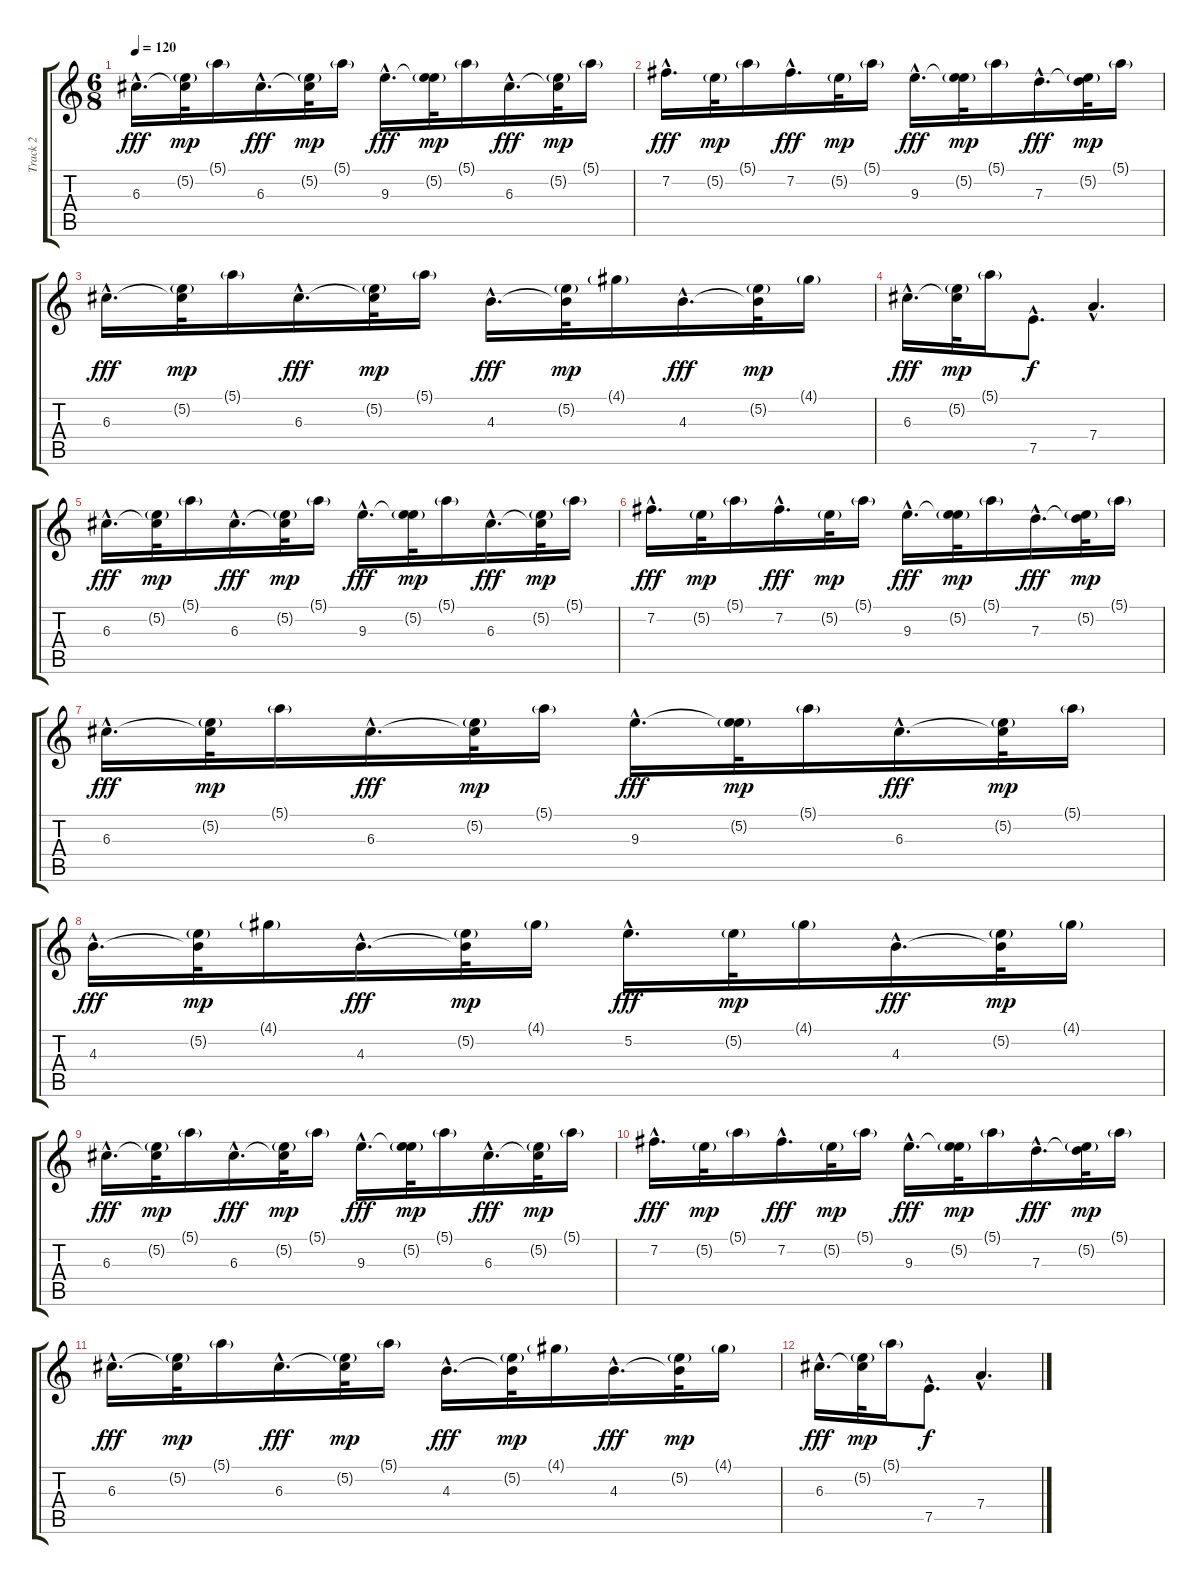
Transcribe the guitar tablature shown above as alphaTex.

\track ("Track 2" "Track 2") {instrument acousticguitarnylon}
\staff {score tabs}
\tuning (E4 B3 G3 D3 A2 E2) {hide}
\ts (6 8)
\tempo 120
\clef g2
\ks c
6.3{hac}.16{d dy fff} (5.2{g} 6.3{t}).32{dy mp} 5.1{g}.16 6.3{hac}.16{d dy fff} (5.2{g} 6.3{t}).32{dy mp} 5.1{g}.16 9.3{hac}.16{d dy fff} (5.2{g} 9.3{t}).32{dy mp} 5.1{g}.16 6.3{hac}.16{d dy fff} (5.2{g} 6.3{t}).32{dy mp} 5.1{g}.16 |
7.2{hac}.16{d dy fff} 5.2{g}.32{dy mp} 5.1{g}.16 7.2{hac}.16{d dy fff} 5.2{g}.32{dy mp} 5.1{g}.16 9.3{hac}.16{d dy fff} (5.2{g} 9.3{t}).32{dy mp} 5.1{g}.16 7.3{hac}.16{d dy fff} (5.2{g} 7.3{t}).32{dy mp} 5.1{g}.16 |
6.3{hac}.16{d dy fff} (5.2{g} 6.3{t}).32{dy mp} 5.1{g}.16 6.3{hac}.16{d dy fff} (5.2{g} 6.3{t}).32{dy mp} 5.1{g}.16 4.3{hac}.16{d dy fff} (5.2{g} 4.3{t}).32{dy mp} 4.1{g}.16 4.3{hac}.16{d dy fff} (5.2{g} 4.3{t}).32{dy mp} 4.1{g}.16 |
6.3{hac}.16{d dy fff} (5.2{g} 6.3{t}).32{dy mp} 5.1{g}.16 7.5{hac}.8{d dy f} 7.4{hac}.4{d} |
6.3{hac}.16{d dy fff} (5.2{g} 6.3{t}).32{dy mp} 5.1{g}.16 6.3{hac}.16{d dy fff} (5.2{g} 6.3{t}).32{dy mp} 5.1{g}.16 9.3{hac}.16{d dy fff} (5.2{g} 9.3{t}).32{dy mp} 5.1{g}.16 6.3{hac}.16{d dy fff} (5.2{g} 6.3{t}).32{dy mp} 5.1{g}.16 |
7.2{hac}.16{d dy fff} 5.2{g}.32{dy mp} 5.1{g}.16 7.2{hac}.16{d dy fff} 5.2{g}.32{dy mp} 5.1{g}.16 9.3{hac}.16{d dy fff} (5.2{g} 9.3{t}).32{dy mp} 5.1{g}.16 7.3{hac}.16{d dy fff} (5.2{g} 7.3{t}).32{dy mp} 5.1{g}.16 |
6.3{hac}.16{d dy fff} (5.2{g} 6.3{t}).32{dy mp} 5.1{g}.16 6.3{hac}.16{d dy fff} (5.2{g} 6.3{t}).32{dy mp} 5.1{g}.16 9.3{hac}.16{d dy fff} (5.2{g} 9.3{t}).32{dy mp} 5.1{g}.16 6.3{hac}.16{d dy fff} (5.2{g} 6.3{t}).32{dy mp} 5.1{g}.16 |
4.3{hac}.16{d dy fff} (5.2{g} 4.3{t}).32{dy mp} 4.1{g}.16 4.3{hac}.16{d dy fff} (5.2{g} 4.3{t}).32{dy mp} 4.1{g}.16 5.2{hac}.16{d dy fff} 5.2{g}.32{dy mp} 4.1{g}.16 4.3{hac}.16{d dy fff} (5.2{g} 4.3{t}).32{dy mp} 4.1{g}.16 |
6.3{hac}.16{d dy fff} (5.2{g} 6.3{t}).32{dy mp} 5.1{g}.16 6.3{hac}.16{d dy fff} (5.2{g} 6.3{t}).32{dy mp} 5.1{g}.16 9.3{hac}.16{d dy fff} (5.2{g} 9.3{t}).32{dy mp} 5.1{g}.16 6.3{hac}.16{d dy fff} (5.2{g} 6.3{t}).32{dy mp} 5.1{g}.16 |
7.2{hac}.16{d dy fff} 5.2{g}.32{dy mp} 5.1{g}.16 7.2{hac}.16{d dy fff} 5.2{g}.32{dy mp} 5.1{g}.16 9.3{hac}.16{d dy fff} (5.2{g} 9.3{t}).32{dy mp} 5.1{g}.16 7.3{hac}.16{d dy fff} (5.2{g} 7.3{t}).32{dy mp} 5.1{g}.16 |
6.3{hac}.16{d dy fff} (5.2{g} 6.3{t}).32{dy mp} 5.1{g}.16 6.3{hac}.16{d dy fff} (5.2{g} 6.3{t}).32{dy mp} 5.1{g}.16 4.3{hac}.16{d dy fff} (5.2{g} 4.3{t}).32{dy mp} 4.1{g}.16 4.3{hac}.16{d dy fff} (5.2{g} 4.3{t}).32{dy mp} 4.1{g}.16 |
6.3{hac}.16{d dy fff} (5.2{g} 6.3{t}).32{dy mp} 5.1{g}.16 7.5{hac}.8{d dy f} 7.4{hac}.4{d}
